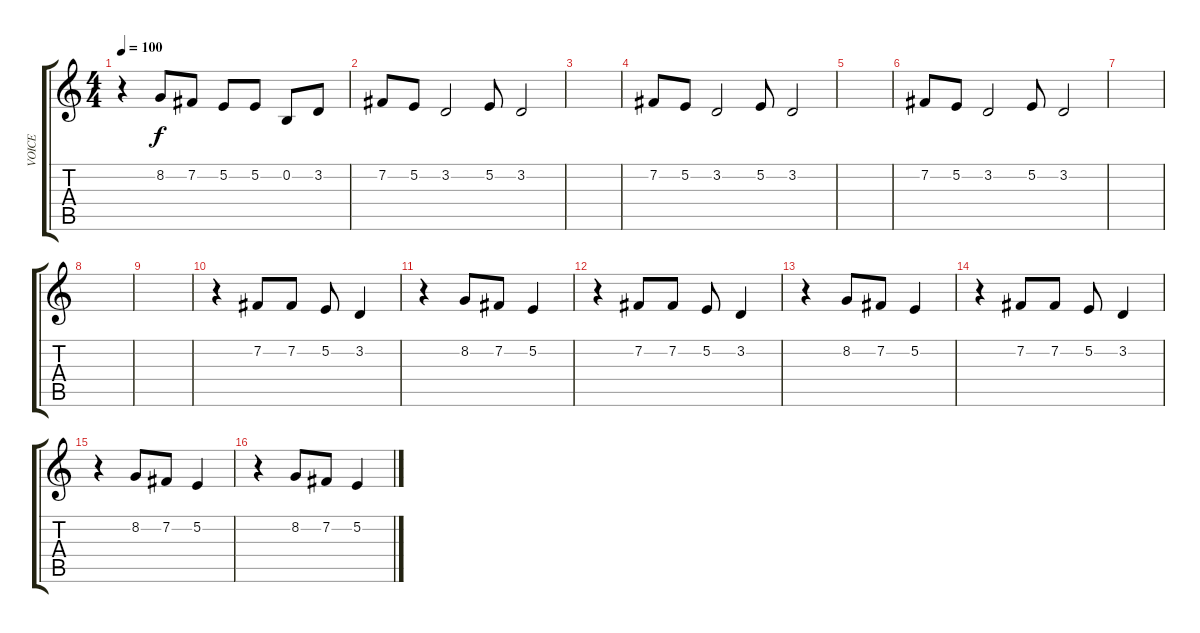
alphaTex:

\track ("VOICE" "VOICE") {instrument choiraahs}
\staff {score tabs}
\tuning (E4 B3 G3 D3 A2 E2) {hide}
\ts (4 4)
\tempo 100
\clef g2
\ks c
r.4{dy f} 8.2.8 7.2.8 5.2.8 5.2.8 0.2.8 3.2.8 |
7.2.8 5.2.8 3.2.2 5.2.8 3.2.2 |
|
7.2.8 5.2.8 3.2.2 5.2.8 3.2.2 |
|
7.2.8 5.2.8 3.2.2 5.2.8 3.2.2 |
|
|
|
r.4 7.2.8 7.2.8 5.2.8 3.2.4 |
r.4 8.2.8 7.2.8 5.2.4 |
r.4 7.2.8 7.2.8 5.2.8 3.2.4 |
r.4 8.2.8 7.2.8 5.2.4 |
r.4 7.2.8 7.2.8 5.2.8 3.2.4 |
r.4 8.2.8 7.2.8 5.2.4 |
r.4 8.2.8 7.2.8 5.2.4
